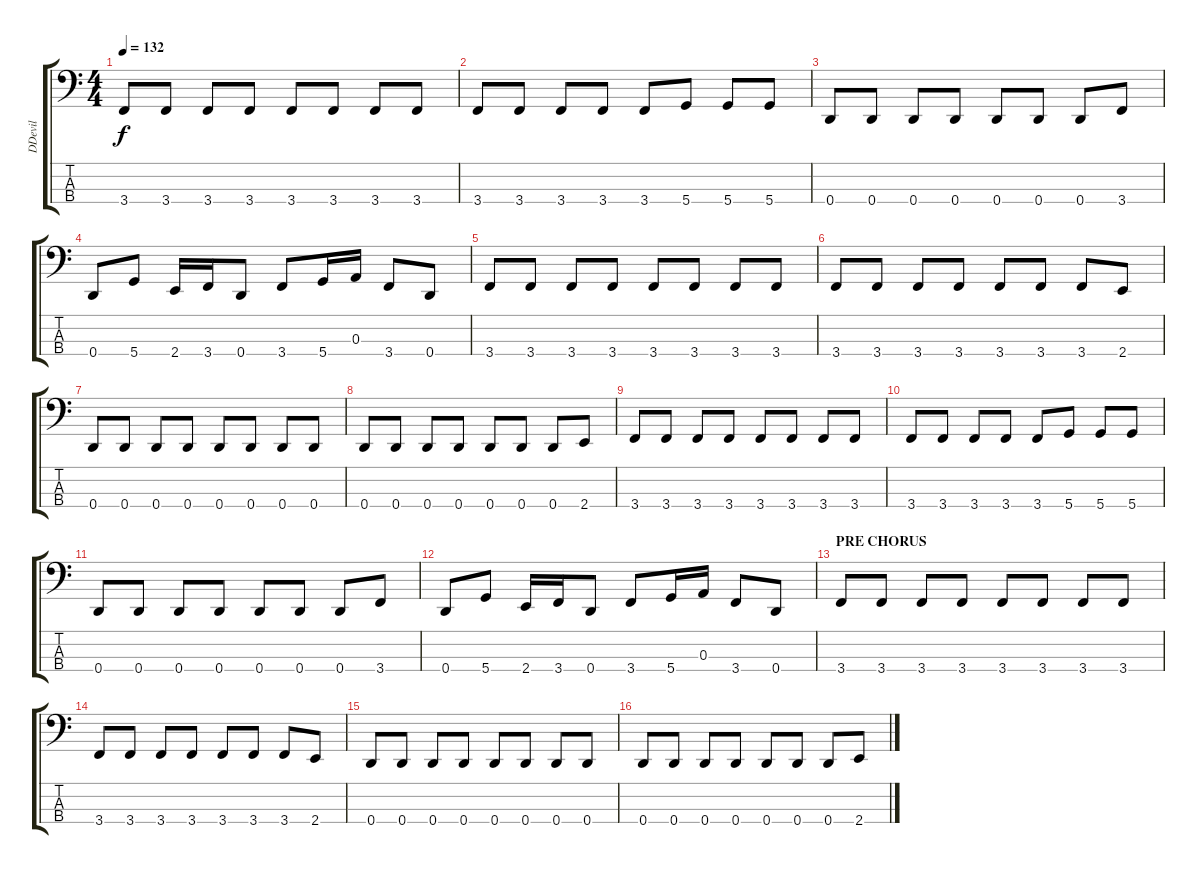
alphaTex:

\track ("DDevil" "DDevil") {instrument electricbassfinger}
\staff {score tabs}
\tuning (G2 D2 A1 D1) {hide}
\ts (4 4)
\tempo 132
\clef f4
\ks c
3.4.8{dy f} 3.4.8 3.4.8 3.4.8 3.4.8 3.4.8 3.4.8 3.4.8 |
3.4.8 3.4.8 3.4.8 3.4.8 3.4.8 5.4.8 5.4.8 5.4.8 |
0.4.8 0.4.8 0.4.8 0.4.8 0.4.8 0.4.8 0.4.8 3.4.8 |
0.4.8 5.4.8 2.4.16 3.4.16 0.4.8 3.4.8 5.4.16 0.3.16 3.4.8 0.4.8 |
3.4.8 3.4.8 3.4.8 3.4.8 3.4.8 3.4.8 3.4.8 3.4.8 |
3.4.8 3.4.8 3.4.8 3.4.8 3.4.8 3.4.8 3.4.8 2.4.8 |
0.4.8 0.4.8 0.4.8 0.4.8 0.4.8 0.4.8 0.4.8 0.4.8 |
0.4.8 0.4.8 0.4.8 0.4.8 0.4.8 0.4.8 0.4.8 2.4.8 |
3.4.8 3.4.8 3.4.8 3.4.8 3.4.8 3.4.8 3.4.8 3.4.8 |
3.4.8 3.4.8 3.4.8 3.4.8 3.4.8 5.4.8 5.4.8 5.4.8 |
0.4.8 0.4.8 0.4.8 0.4.8 0.4.8 0.4.8 0.4.8 3.4.8 |
0.4.8 5.4.8 2.4.16 3.4.16 0.4.8 3.4.8 5.4.16 0.3.16 3.4.8 0.4.8 |
\section ("" "PRE CHORUS")
3.4.8 3.4.8 3.4.8 3.4.8 3.4.8 3.4.8 3.4.8 3.4.8 |
3.4.8 3.4.8 3.4.8 3.4.8 3.4.8 3.4.8 3.4.8 2.4.8 |
0.4.8 0.4.8 0.4.8 0.4.8 0.4.8 0.4.8 0.4.8 0.4.8 |
0.4.8 0.4.8 0.4.8 0.4.8 0.4.8 0.4.8 0.4.8 2.4.8
